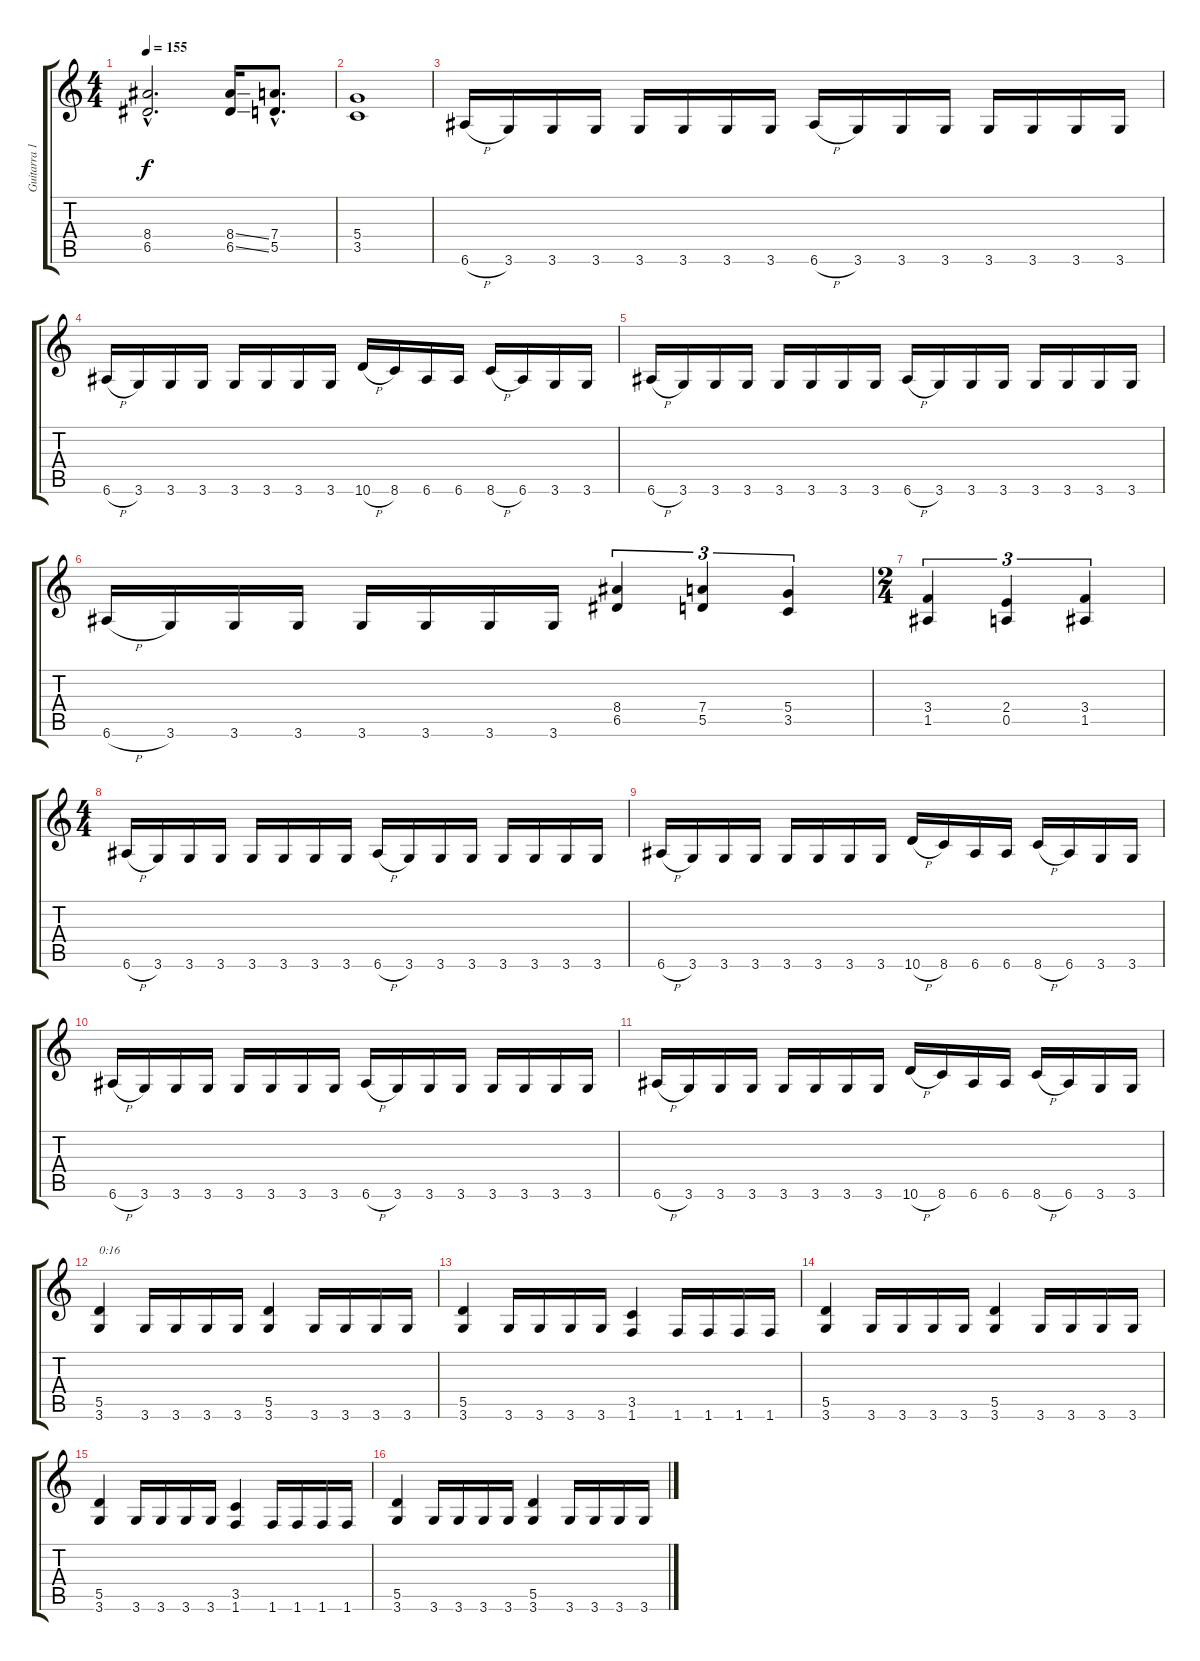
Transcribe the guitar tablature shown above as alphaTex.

\track ("Guitarra 1" "Guitarra 1") {instrument distortionguitar}
\staff {score tabs}
\tuning (E4 B3 G3 D3 A2 E2) {hide}
\ts (4 4)
\tempo 155
\clef g2
\ks c
(8.4{hac} 6.5{hac}).2{d dy f instrument distortionguitar} (8.4{ss} 6.5{ss}).16 (7.4{hac} 5.5{hac}).8{d} |
(5.4 3.5).1 |
6.6{h}.16 3.6.16 3.6.16 3.6.16 3.6.16 3.6.16 3.6.16 3.6.16 6.6{h}.16 3.6.16 3.6.16 3.6.16 3.6.16 3.6.16 3.6.16 3.6.16 |
6.6{h}.16 3.6.16 3.6.16 3.6.16 3.6.16 3.6.16 3.6.16 3.6.16 10.6{h}.16 8.6.16 6.6.16 6.6.16 8.6{h}.16 6.6.16 3.6.16 3.6.16 |
6.6{h}.16 3.6.16 3.6.16 3.6.16 3.6.16 3.6.16 3.6.16 3.6.16 6.6{h}.16 3.6.16 3.6.16 3.6.16 3.6.16 3.6.16 3.6.16 3.6.16 |
6.6{h}.16 3.6.16 3.6.16 3.6.16 3.6.16 3.6.16 3.6.16 3.6.16 (8.4 6.5).4{tu (3 2)} (7.4 5.5).4{tu (3 2)} (5.4 3.5).4{tu (3 2)} |
\ts (2 4)
(3.4 1.5).4{tu (3 2)} (2.4 0.5).4{tu (3 2)} (3.4 1.5).4{tu (3 2)} |
\ts (4 4)
6.6{h}.16 3.6.16 3.6.16 3.6.16 3.6.16 3.6.16 3.6.16 3.6.16 6.6{h}.16 3.6.16 3.6.16 3.6.16 3.6.16 3.6.16 3.6.16 3.6.16 |
6.6{h}.16 3.6.16 3.6.16 3.6.16 3.6.16 3.6.16 3.6.16 3.6.16 10.6{h}.16 8.6.16 6.6.16 6.6.16 8.6{h}.16 6.6.16 3.6.16 3.6.16 |
6.6{h}.16 3.6.16 3.6.16 3.6.16 3.6.16 3.6.16 3.6.16 3.6.16 6.6{h}.16 3.6.16 3.6.16 3.6.16 3.6.16 3.6.16 3.6.16 3.6.16 |
6.6{h}.16 3.6.16 3.6.16 3.6.16 3.6.16 3.6.16 3.6.16 3.6.16 10.6{h}.16 8.6.16 6.6.16 6.6.16 8.6{h}.16 6.6.16 3.6.16 3.6.16 |
(5.5 3.6).4{txt "0:16"} 3.6.16 3.6.16 3.6.16 3.6.16 (5.5 3.6).4 3.6.16 3.6.16 3.6.16 3.6.16 |
(5.5 3.6).4 3.6.16 3.6.16 3.6.16 3.6.16 (3.5 1.6).4 1.6.16 1.6.16 1.6.16 1.6.16 |
(5.5 3.6).4 3.6.16 3.6.16 3.6.16 3.6.16 (5.5 3.6).4 3.6.16 3.6.16 3.6.16 3.6.16 |
(5.5 3.6).4 3.6.16 3.6.16 3.6.16 3.6.16 (3.5 1.6).4 1.6.16 1.6.16 1.6.16 1.6.16 |
(5.5 3.6).4 3.6.16 3.6.16 3.6.16 3.6.16 (5.5 3.6).4 3.6.16 3.6.16 3.6.16 3.6.16
